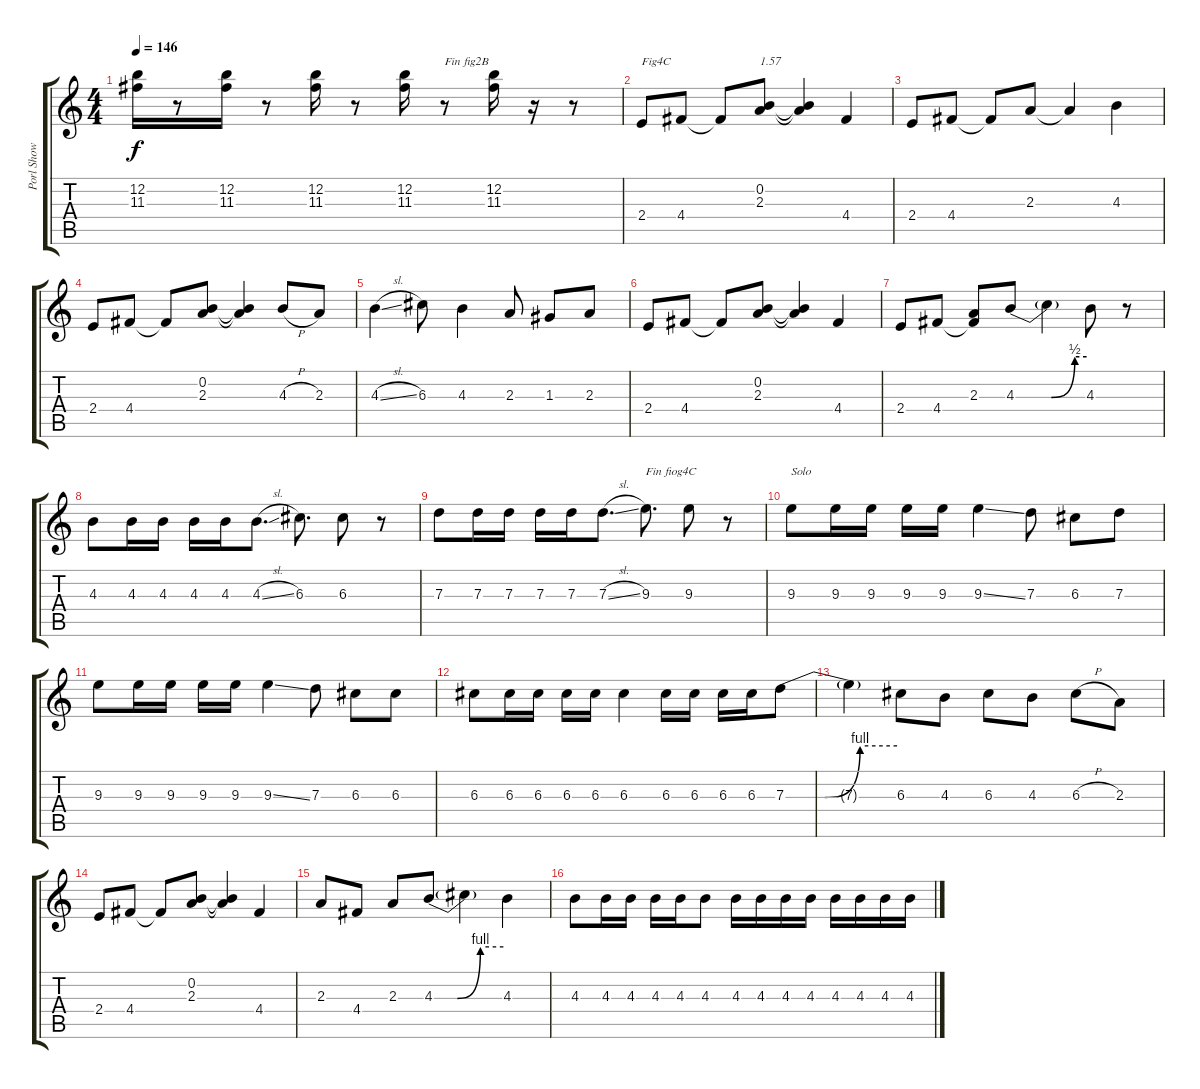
\track ("Porl Show solo from web" "Porl Show ") {mute instrument distortionguitar}
\staff {score tabs}
\tuning (E4 B3 G3 D3 A2 E2) {hide}
\ts (4 4)
\tempo 146
\clef g2
\ks c
(12.2 11.3).16{dy f} r.8 (12.2 11.3).16 r.8 (12.2 11.3).16 r.8 (12.2 11.3).16 r.8{txt "Fin fig2B"} (12.2 11.3).16 r.16 r.8 |
2.4.8{txt "Fig4C"} 4.4.8 4.4{t}.8 (0.2 2.3).8{txt "1.57"} (0.2{t} 2.3{t}).4 4.4.4 |
2.4.8 4.4.8 4.4{t}.8 2.3.8 2.3{t}.4 4.3.4 |
2.4.8 4.4.8 4.4{t}.8 (0.2 2.3).8 (0.2{t} 2.3{t}).4 4.3{h}.8 2.3.8 |
4.3{sl}.4 6.3.8 4.3.4 2.3.8 1.3.8 2.3.8 |
2.4.8 4.4.8 4.4{t}.8 (0.2 2.3).8 (0.2{t} 2.3{t}).4 4.4.4 |
2.4.8 4.4.8 (2.3 4.4{t}).8 4.3{be (custom 0 0 30 0 50 2 60 2)}.8 4.3{t}.4 4.3.8 r.8 |
4.3.8 4.3.16 4.3.16 4.3.16 4.3.16 4.3{sl}.8{d} 6.3.8{d} 6.3.8 r.8 |
7.3.8 7.3.16 7.3.16 7.3.16 7.3.16 7.3{sl}.8{d} 9.3.8{d txt "Fin fiog4C"} 9.3.8 r.8 |
9.3.8{txt "Solo" balance 8} 9.3.16 9.3.16 9.3.16 9.3.16 9.3{ss}.4 7.3.8 6.3.8 7.3.8 |
9.3.8 9.3.16 9.3.16 9.3.16 9.3.16 9.3{ss}.4 7.3.8 6.3.8 6.3.8 |
6.3.8 6.3.16 6.3.16 6.3.16 6.3.16 6.3.4 6.3.16 6.3.16 6.3.16 6.3.16 7.3{be (custom 0 0 21 0 40 4 60 4)}.8 |
7.3{t}.4 6.3.8 4.3.8 6.3.8 4.3.8 6.3{h}.8 2.3.8 |
2.4.8 4.4.8 4.4{t}.8 (0.2 2.3).8 (0.2{t} 2.3{t}).4 4.4.4 |
2.3.8 4.4.8 2.3.8 4.3{be (custom 0 0 20 0 40 4 60 4)}.8 4.3{t}.4 4.3.4 |
4.3.8 4.3.16 4.3.16 4.3.16 4.3.16 4.3.8 4.3.16 4.3.16 4.3.16 4.3.16 4.3.16 4.3.16 4.3.16 4.3.16
